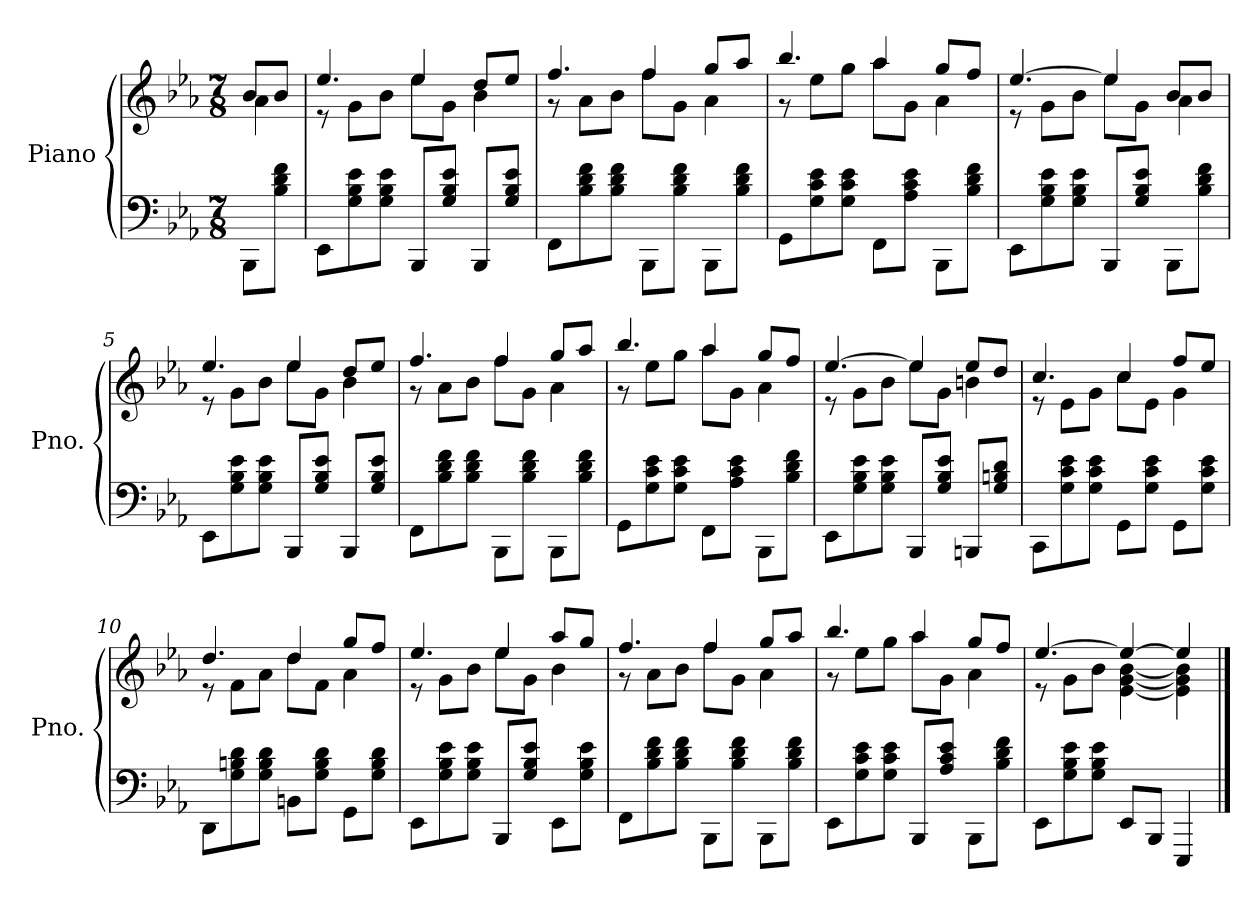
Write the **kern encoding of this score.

**kern	**kern
*part1	*part1
*staff2	*staff1
*I"Piano	*
*I'Pno.	*
*clefF4	*clefG2
*k[b-e-a-]	*k[b-e-a-]
*M7/8	*M7/8
=	=
*	*^
8BBB-\L	8b-/L	4a-\
8B-\ 8d\ 8f\J	8b-/J	.
=1	=1	=1
8EE-\L	4.ee-/	8r
8G\ 8B-\ 8e-\	.	8g\L
8G\ 8B-\ 8e-\J	.	8b-\J
8BBB-/L	4ee-/	8ee-\L
8G/ 8B-/ 8e-/J	.	8g\J
8BBB-/L	8dd/L	4b-\
8G/ 8B-/ 8e-/J	8ee-/J	.
=2	=2	=2
8FF\L	4.ff/	8r
8B-\ 8d\ 8f\	.	8a-\L
8B-\ 8d\ 8f\J	.	8b-\J
8BBB-\L	4ff/	8ff\L
8B-\ 8d\ 8f\J	.	8g\J
8BBB-\L	8gg/L	4a-\
8B-\ 8d\ 8f\J	8aa-/J	.
=3	=3	=3
8GG\L	4.bb-/	8r
8G\ 8c\ 8e-\	.	8ee-\L
8G\ 8c\ 8e-\J	.	8gg\J
8FF\L	4aa-/	8aa-\L
8A-\ 8c\ 8e-\J	.	8g\J
8BBB-\L	8gg/L	4a-\
8B-\ 8d\ 8f\J	8ff/J	.
=4	=4	=4
8EE-\L	[4.ee-/	8r
8G\ 8B-\ 8e-\	.	8g\L
8G\ 8B-\ 8e-\J	.	8b-\J
8BBB-/L	4ee-/]	8ee-\L
8G/ 8B-/ 8e-/J	.	8g\J
8BBB-\L	8b-/L	4a-\
8B-\ 8d\ 8f\J	8b-/J	.
=5	=5	=5
8EE-\L	4.ee-/	8r
8G\ 8B-\ 8e-\	.	8g\L
8G\ 8B-\ 8e-\J	.	8b-\J
8BBB-/L	4ee-/	8ee-\L
8G/ 8B-/ 8e-/J	.	8g\J
8BBB-/L	8dd/L	4b-\
8G/ 8B-/ 8e-/J	8ee-/J	.
!!LO:LB:g=z	!!
=6	=6	=6
8FF\L	4.ff/	8r
8B-\ 8d\ 8f\	.	8a-\L
8B-\ 8d\ 8f\J	.	8b-\J
8BBB-\L	4ff/	8ff\L
8B-\ 8d\ 8f\J	.	8g\J
8BBB-\L	8gg/L	4a-\
8B-\ 8d\ 8f\J	8aa-/J	.
=7	=7	=7
8GG\L	4.bb-/	8r
8G\ 8c\ 8e-\	.	8ee-\L
8G\ 8c\ 8e-\J	.	8gg\J
8FF\L	4aa-/	8aa-\L
8A-\ 8c\ 8e-\J	.	8g\J
8BBB-\L	8gg/L	4a-\
8B-\ 8d\ 8f\J	8ff/J	.
=8	=8	=8
8EE-\L	[4.ee-/	8r
8G\ 8B-\ 8e-\	.	8g\L
8G\ 8B-\ 8e-\J	.	8b-\J
8BBB-/L	4ee-/]	8ee-\L
8G/ 8B-/ 8e-/J	.	8g\J
8BBBn/L	8ee-/L	4bn\
8G/ 8Bn/ 8d/J	8dd/J	.
=9	=9	=9
8CC\L	4.cc/	8r
8G\ 8c\ 8e-\	.	8e-\L
8G\ 8c\ 8e-\J	.	8g\J
8GG\L	4cc/	8cc\L
8G\ 8c\ 8e-\J	.	8e-\J
8GG\L	8ff/L	4g\
8G\ 8c\ 8e-\J	8ee-/J	.
=10	=10	=10
8DD\L	4.dd/	8r
8G\ 8Bn\ 8d\	.	8f\L
8G\ 8B\ 8d\J	.	8a-\J
8BBn\L	4dd/	8dd\L
8G\ 8B\ 8d\J	.	8f\J
8GG\L	8gg/L	4a-\
8G\ 8B\ 8d\J	8ff/J	.
=11	=11	=11
8EE-\L	4.ee-/	8r
8G\ 8B-\ 8e-\	.	8g\L
8G\ 8B-\ 8e-\J	.	8b-\J
8BBB-/L	4ee-/	8ee-\L
8G/ 8B-/ 8e-/J	.	8g\J
8EE-\L	8aa-/L	4b-\
8G\ 8B-\ 8e-\J	8gg/J	.
!!LO:LB:g=z	!!
=12	=12	=12
8FF\L	4.ff/	8r
8B-\ 8d\ 8f\	.	8a-\L
8B-\ 8d\ 8f\J	.	8b-\J
8BBB-\L	4ff/	8ff\L
8B-\ 8d\ 8f\J	.	8g\J
8BBB-\L	8gg/L	4a-\
8B-\ 8d\ 8f\J	8aa-/J	.
=13	=13	=13
8EE-\L	4.bb-/	8r
8G\ 8c\ 8e-\	.	8ee-\L
8G\ 8c\ 8e-\J	.	8gg\J
8BBB-/L	4aa-/	8aa-\L
8A-/ 8c/ 8e-/J	.	8g\J
8BBB-\L	8gg/L	4a-\
8B-\ 8d\ 8f\J	8ff/J	.
=14	=14	=14
8EE-\L	[4.ee-/	8r
8G\ 8B-\ 8e-\	.	8g\L
8G\ 8B-\ 8e-\J	.	8b-\J
8EE-/L	4ee-/_	[4e-\ [4g\ [4b-\
8BBB-/J	.	.
4EEE-/	4ee-/]	4e-\] 4g\] 4b-\]
*	*v	*v
==	==
*-	*-
